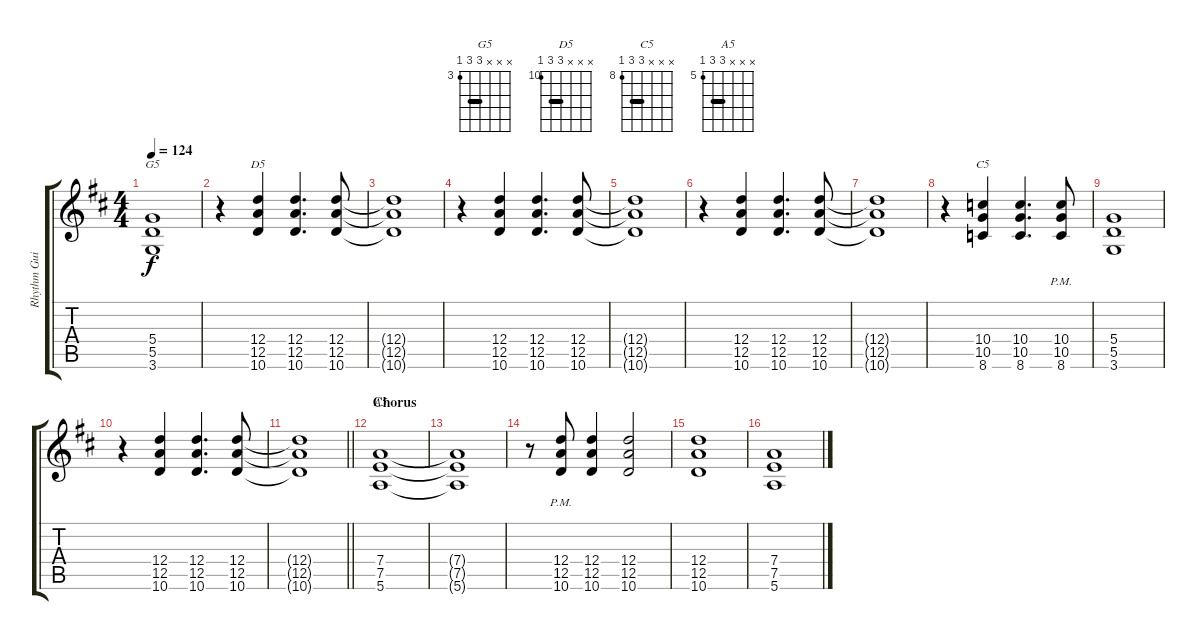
\track ("Rhythm Guitar" "Rhythm Gui") {instrument distortionguitar}
\staff {score tabs}
\tuning (E4 B3 G3 D3 A2 E2) {hide}
\chord ("G5" x x x 5 5 3) {firstfret 3 barre 5}
\chord ("D5" x x x 12 12 10) {firstfret 10 barre 12}
\chord ("C5" x x x 10 10 8) {firstfret 8 barre 10}
\chord ("A5" x x x 7 7 5) {firstfret 5 barre 7}
\ts (4 4)
\tempo 124
\clef g2
\ks d
(5.4 5.5 3.6).1{ch "G5" dy f} |
r.4 (12.4 12.5 10.6).4{ch "D5"} (12.4 12.5 10.6).4{d} (12.4 12.5 10.6).8 |
(12.4{t} 12.5{t} 10.6{t}).1 |
r.4 (12.4 12.5 10.6).4 (12.4 12.5 10.6).4{d} (12.4 12.5 10.6).8 |
(12.4{t} 12.5{t} 10.6{t}).1 |
r.4 (12.4 12.5 10.6).4 (12.4 12.5 10.6).4{d} (12.4 12.5 10.6).8 |
(12.4{t} 12.5{t} 10.6{t}).1 |
r.4 (10.4 10.5 8.6).4{ch "C5"} (10.4 10.5 8.6).4{d} (10.4{pm} 10.5{pm} 8.6{pm}).8 |
(5.4 5.5 3.6).1 |
r.4 (12.4 12.5 10.6).4 (12.4 12.5 10.6).4{d} (12.4 12.5 10.6).8 |
\barLineRight lightlight
(12.4{t} 12.5{t} 10.6{t}).1 |
\section ("" "Chorus")
(7.4 7.5 5.6).1{ch "A5"} |
(7.4{t} 7.5{t} 5.6{t}).1 |
r.8 (12.4{pm} 12.5{pm} 10.6{pm}).8 (12.4 12.5 10.6).4 (12.4 12.5 10.6).2 |
(12.4 12.5 10.6).1 |
(7.4 7.5 5.6).1
